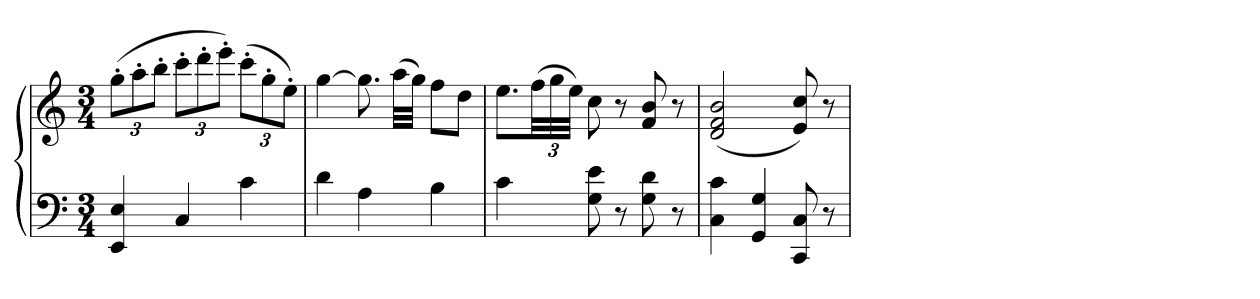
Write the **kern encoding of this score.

**kern	**kern
*part1	*part1
*staff2	*staff1
*clefF4	*clefG2
*k[]	*k[]
*M3/4	*M3/4
=	=
4EE 4E	(12gg'L
.	12aa'
.	12bb'J
4C	12ccc'L
.	12ddd'
.	12eee'J)
4c	(12ccc'L
.	12gg'
.	12ee'J)
=	=
4d	[4gg
4A	8.gg]
.	(32aaLLL
.	32ggJJJ)
4B	8ffL
.	8ddJ
=	=
4c	8.eeL
.	(48ffLL
.	48gg
.	48eeJJJ)
8G 8e	8cc
8r	8r
8G 8d	8f 8b
8r	8r
=	=
4C 4c	(2d 2f 2b
4GG 4G	.
8CC 8C	8e 8cc)
8r	8r
=	=
*-	*-
